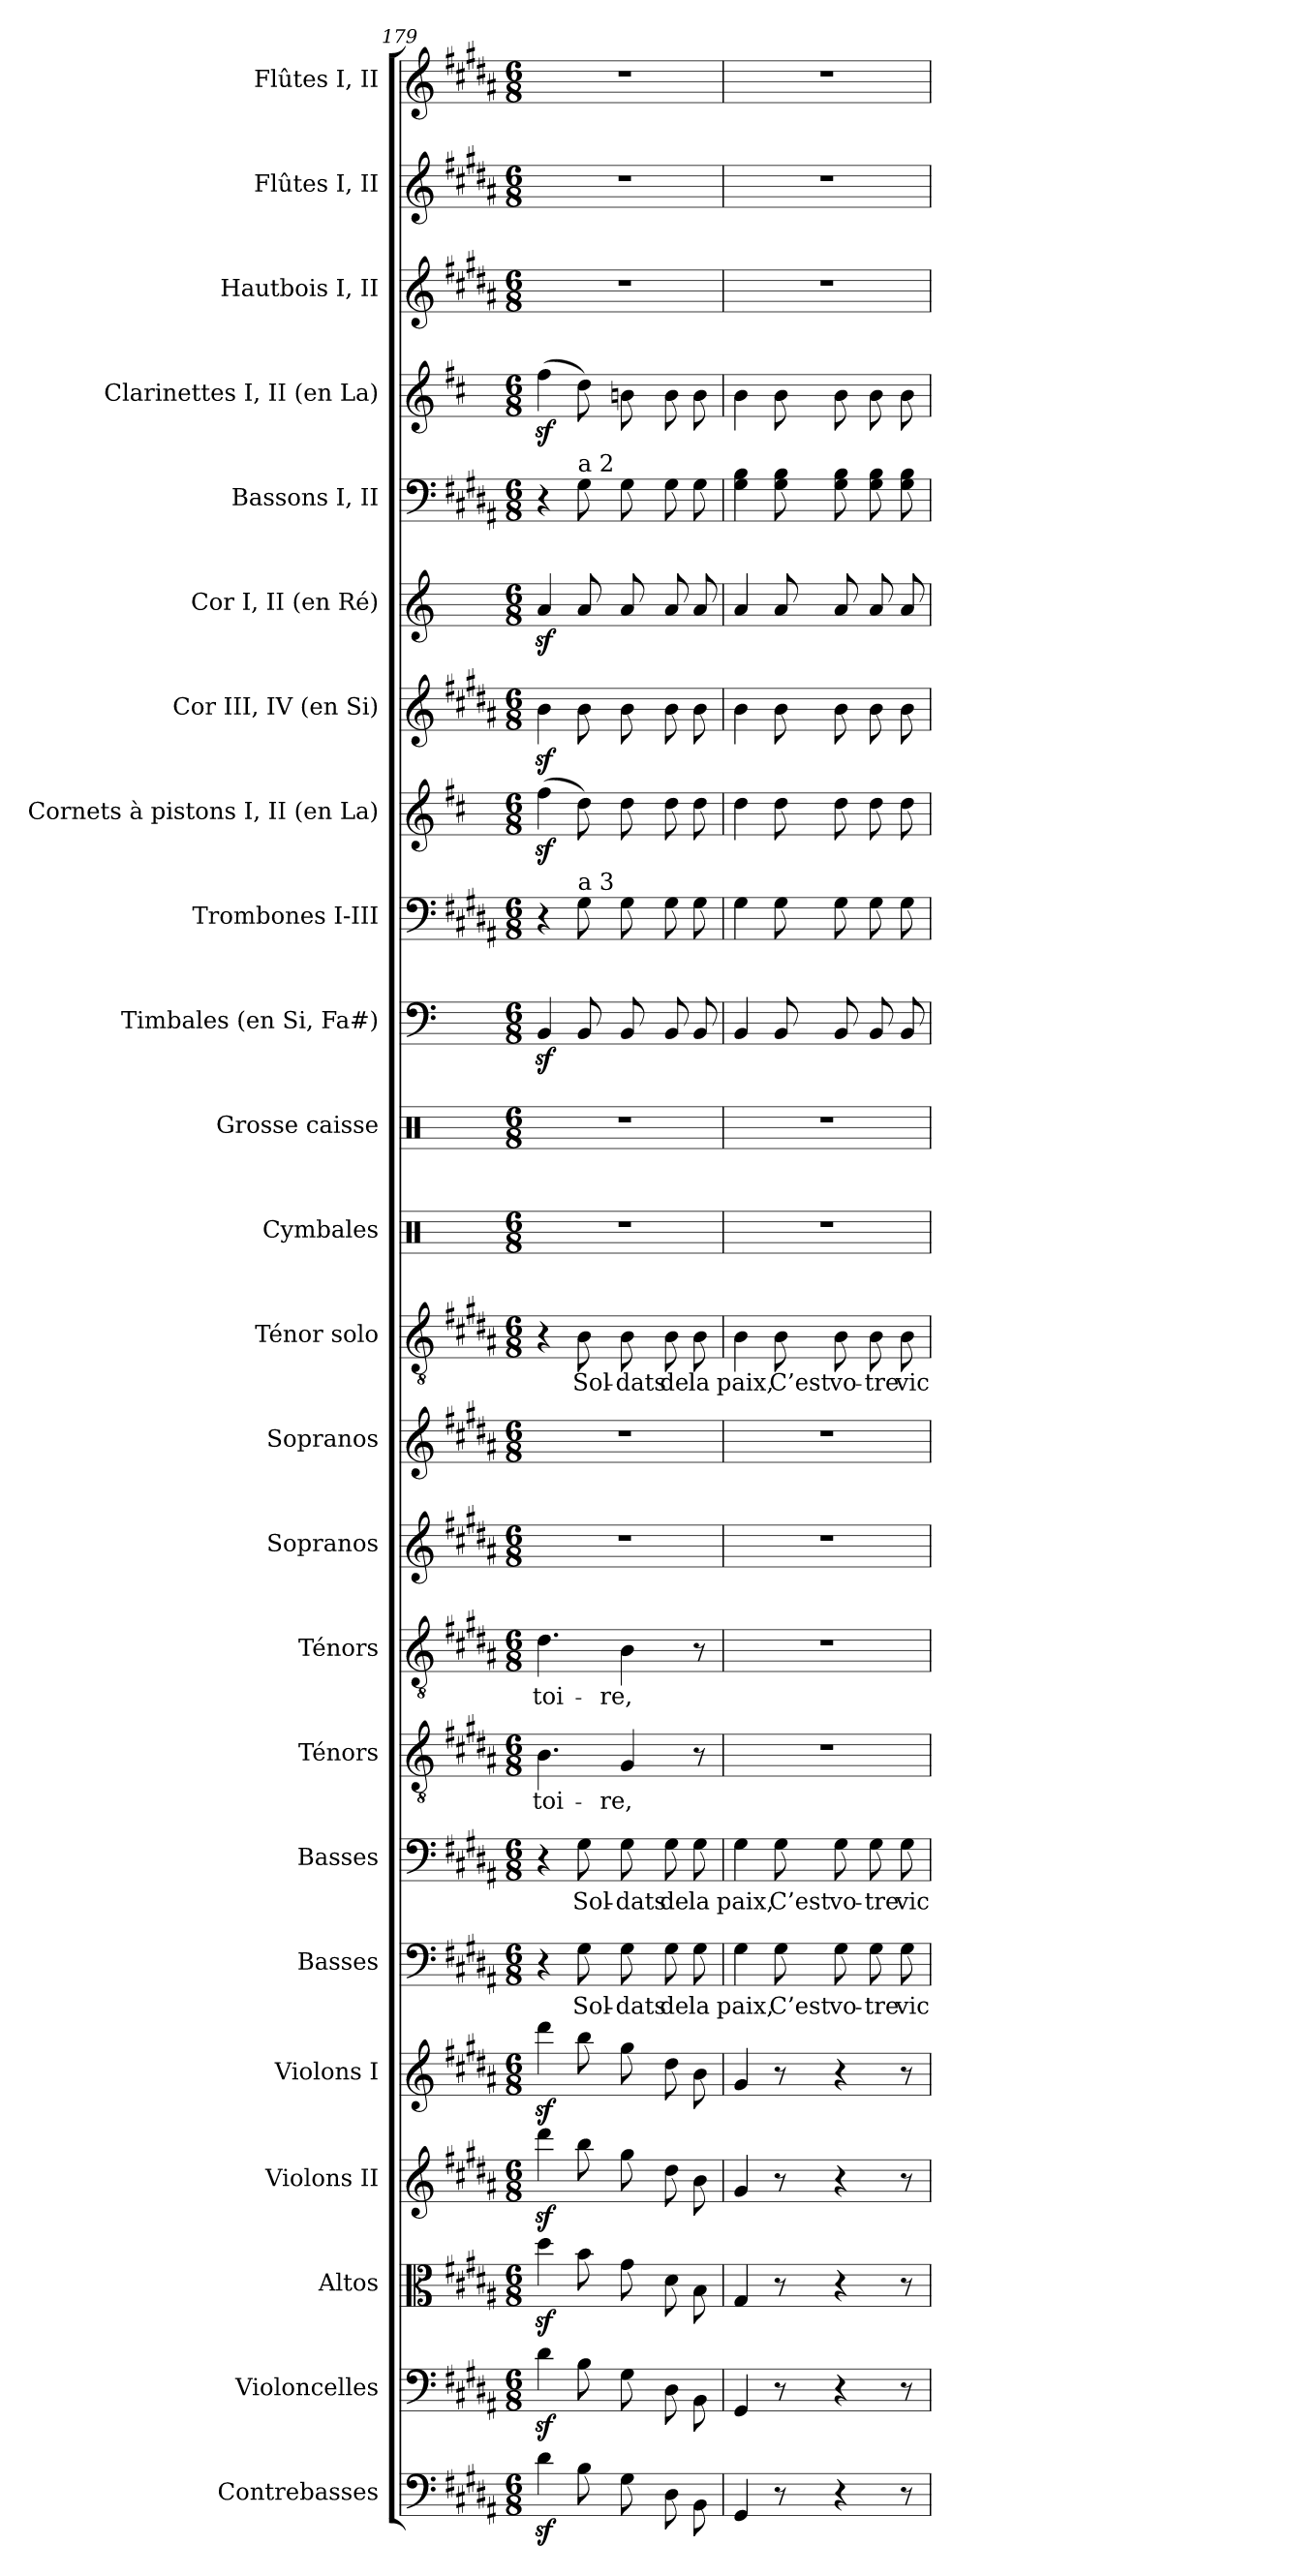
**kern	**kern	**kern	**kern	**kern	**kern	**text	**kern	**text	**kern	**text	**kern	**text	**kern	**kern	**kern	**text	**kern	**kern	**kern	**kern	**kern	**kern	**kern	**kern	**kern	**kern	**kern	**kern
*part24	*part23	*part22	*part21	*part20	*part19	*part19	*part18	*part18	*part17	*part17	*part16	*part16	*part15	*part14	*part13	*part13	*part12	*part11	*part10	*part9	*part8	*part7	*part6	*part5	*part4	*part3	*part2	*part1
*staff24	*staff23	*staff22	*staff21	*staff20	*staff19	*staff19	*staff18	*staff18	*staff17	*staff17	*staff16	*staff16	*staff15	*staff14	*staff13	*staff13	*staff12	*staff11	*staff10	*staff9	*staff8	*staff7	*staff6	*staff5	*staff4	*staff3	*staff2	*staff1
*I"Contrebasses	*I"Violoncelles	*I"Altos	*I"Violons II	*I"Violons I	*I"Basses	*	*I"Basses	*	*I"Ténors	*	*I"Ténors	*	*I"Sopranos	*I"Sopranos	*I"Ténor solo	*	*I"Cymbales	*I"Grosse caisse	*I"Timbales (en Si, Fa#)	*I"Trombones I-III	*I"Cornets à pistons I, II (en La)	*I"Cor III, IV (en Si)	*I"Cor I, II (en Ré)	*I"Bassons I, II	*I"Clarinettes I, II (en La)	*I"Hautbois I, II	*I"Flûtes I, II	*I"Flûtes I, II
*I'Cb.	*I'Vlles	*I'Altos	*I'Vns II	*I'Vns I	*I'Basses	*	*I'Basses	*	*I'Tén.	*	*I'Tén.	*	*I'Sopr.	*I'Sopr.	*I'Tén. solo	*	*I'Cym.	*I'G. c.	*I'Timb.	*I'Trb.	*I'C.à p. (La)	*I'Cor (Si)	*I'Cor (Ré)	*I'Bns	*I'Cl. (La)	*I'Hb.	*I'Fl.	*I'Fl.
*clefF4	*clefF4	*clefC3	*clefG2	*clefG2	*clefF4	*	*clefF4	*	*clefGv2	*	*clefGv2	*	*clefG2	*clefG2	*clefGv2	*	*clefX	*clefX	*clefF4	*clefF4	*clefG2	*clefG2	*clefG2	*clefF4	*clefG2	*clefG2	*clefG2	*clefG2
*ITrd7c12	*	*	*	*	*	*	*	*	*ITrd7c12	*	*ITrd7c12	*	*	*	*ITrd7c12	*	*	*	*	*	*ITrd2c3	*ITrd8c13	*ITrd6c10	*	*ITrd2c3	*	*	*
*k[f#c#g#d#a#]	*k[f#c#g#d#a#]	*k[f#c#g#d#a#]	*k[f#c#g#d#a#]	*k[f#c#g#d#a#]	*k[f#c#g#d#a#]	*	*k[f#c#g#d#a#]	*	*k[f#c#g#d#a#]	*	*k[f#c#g#d#a#]	*	*k[f#c#g#d#a#]	*k[f#c#g#d#a#]	*k[f#c#g#d#a#]	*	*k[]	*k[]	*k[]	*k[f#c#g#d#a#]	*k[f#c#g#d#a#]	*k[f#c#g#d#a#]	*k[f#c#]	*k[f#c#g#d#a#]	*k[f#c#g#d#a#]	*k[f#c#g#d#a#]	*k[f#c#g#d#a#]	*k[f#c#g#d#a#]
*B:	*B:	*B:	*B:	*B:	*B:	*	*B:	*	*B:	*	*B:	*	*B:	*B:	*B:	*	*C:	*C:	*C:	*B:	*B:	*B:	*D:	*B:	*B:	*B:	*B:	*B:
*M6/8	*M6/8	*M6/8	*M6/8	*M6/8	*M6/8	*	*M6/8	*	*M6/8	*	*M6/8	*	*M6/8	*M6/8	*M6/8	*	*M6/8	*M6/8	*M6/8	*M6/8	*M6/8	*M6/8	*M6/8	*M6/8	*M6/8	*M6/8	*M6/8	*M6/8
=179	=179	=179	=179	=179	=179	=179	=179	=179	=179	=179	=179	=179	=179	=179	=179	=179	=179	=179	=179	=179	=179	=179	=179	=179	=179	=179	=179	=179
!	!	!	!	!	!	!	!	!	!	!LO:LY:b:color=#000000	!	!	!	!	!	!	!	!	!	!	!	!	!	!	!	!	!	!
!	!	!	!	!	!	!	!	!	!	!	!	!LO:LY:b:color=#000000	!LO:N:vis=1	!LO:N:vis=1	!	!	!LO:N:vis=1	!LO:N:vis=1	!	!	!	!	!	!	!	!LO:N:vis=1	!LO:N:vis=1	!LO:N:vis=1
4D#zi\	4d#zi\	4dd#zi\	4ddd#zi\	4ddd#zi\	4r	.	4r	.	4.BBi\	-toi-	4.D#i\	-toi-	2.r	2.r	4r	.	2.r	2.r	4BBzi/	4r	(4dd#zi\	4Bzi\	4Bzi/	4r	(4dd#zi\	2.r	2.r	2.r
!	!	!	!	!	!	!LO:LY:b:color=#000000	!	!	!	!	!	!	!	!	!	!	!	!	!	!	!	!	!	!	!	!	!	!
!	!	!	!	!	!	!	!	!LO:LY:b:color=#000000	!	!	!	!	!	!	!	!	!	!	!	!	!	!	!	!	!	!	!	!
!	!	!	!	!	!	!	!	!	!	!	!	!	!	!	!	!	!	!	!	!	!	!	!	!LO:TX:a:t=a 2	!	!	!	!
!	!	!	!	!	!	!	!	!	!	!	!	!	!	!	!	!	!	!	!	!LO:TX:a:t=a 3	!	!	!	!	!	!	!	!
!	!	!	!	!	!	!	!	!	!	!	!	!	!	!	!	!LO:LY:b:color=#000000	!	!	!	!	!	!	!	!	!	!	!	!
8BBi\	8Bi\	8bi\	8bbi\	8bbi\	8G#i\	Sol-	8G#i\	Sol-	.	.	.	.	.	.	8BBi\	Sol-	.	.	8BBi/	8G#i\	8bi\)	8Bi\	8Bi/	8G#i\	8bi\)	.	.	.
!	!	!	!	!	!	!LO:LY:b:color=#000000	!	!	!	!	!	!	!	!	!	!	!	!	!	!	!	!	!	!	!	!	!	!
!	!	!	!	!	!	!	!	!LO:LY:b:color=#000000	!	!	!	!	!	!	!	!	!	!	!	!	!	!	!	!	!	!	!	!
!	!	!	!	!	!	!	!	!	!	!LO:LY:b:color=#000000	!	!	!	!	!	!	!	!	!	!	!	!	!	!	!	!	!	!
!	!	!	!	!	!	!	!	!	!	!	!	!LO:LY:b:color=#000000	!	!	!	!	!	!	!	!	!	!	!	!	!	!	!	!
!	!	!	!	!	!	!	!	!	!	!	!	!	!	!	!	!LO:LY:b:color=#000000	!	!	!	!	!	!	!	!	!	!	!	!
8GG#i\	8G#i\	8g#i\	8gg#i\	8gg#i\	8G#i\	-dats	8G#i\	-dats	4GG#i/	-re,	4BBi\	-re,	.	.	8BBi\	-dats	.	.	8BBi/	8G#i\	8bi\	8Bi\	8Bi/	8G#i\	8g#Xi\	.	.	.
!	!	!	!	!	!	!LO:LY:b:color=#000000	!	!	!	!	!	!	!	!	!	!	!	!	!	!	!	!	!	!	!	!	!	!
!	!	!	!	!	!	!	!	!LO:LY:b:color=#000000	!	!	!	!	!	!	!	!	!	!	!	!	!	!	!	!	!	!	!	!
!	!	!	!	!	!	!	!	!	!	!	!	!	!	!	!	!LO:LY:b:color=#000000	!	!	!	!	!	!	!	!	!	!	!	!
8DD#i\	8D#i\	8d#i\	8dd#i\	8dd#i\	8G#i\	de	8G#i\	de	.	.	.	.	.	.	8BBi\	de	.	.	8BBi/	8G#i\	8bi\	8Bi\	8Bi/	8G#i\	8g#i\	.	.	.
!	!	!	!	!	!	!LO:LY:b:color=#000000	!	!	!	!	!	!	!	!	!	!	!	!	!	!	!	!	!	!	!	!	!	!
!	!	!	!	!	!	!	!	!LO:LY:b:color=#000000	!	!	!	!	!	!	!	!	!	!	!	!	!	!	!	!	!	!	!	!
!	!	!	!	!	!	!	!	!	!	!	!	!	!	!	!	!LO:LY:b:color=#000000	!	!	!	!	!	!	!	!	!	!	!	!
8BBBi\	8BBi\	8Bi\	8bi\	8bi\	8G#i\	la	8G#i\	la	8r	.	8r	.	.	.	8BBi\	la	.	.	8BBi/	8G#i\	8bi\	8Bi\	8Bi/	8G#i\	8g#i\	.	.	.
=180	=180	=180	=180	=180	=180	=180	=180	=180	=180	=180	=180	=180	=180	=180	=180	=180	=180	=180	=180	=180	=180	=180	=180	=180	=180	=180	=180	=180
!	!	!	!	!	!	!LO:LY:b:color=#000000	!	!	!	!	!	!	!	!	!	!	!	!	!	!	!	!	!	!	!	!	!	!
!	!	!	!	!	!	!	!	!LO:LY:b:color=#000000	!LO:N:vis=1	!	!LO:N:vis=1	!	!LO:N:vis=1	!LO:N:vis=1	!	!	!	!	!	!	!	!	!	!	!	!	!	!
!	!	!	!	!	!	!	!	!	!	!	!	!	!	!	!	!LO:LY:b:color=#000000	!LO:N:vis=1	!LO:N:vis=1	!	!	!	!	!	!	!	!LO:N:vis=1	!LO:N:vis=1	!LO:N:vis=1
4GGG#i/	4GG#i/	4G#i/	4g#i/	4g#i/	4G#i\	paix,	4G#i\	paix,	2.r	.	2.r	.	2.r	2.r	4BBi\	paix,	2.r	2.r	4BBi/	4G#i\	4bi\	4Bi\	4Bi/	4G#i\ 4Bi	4g#i\	2.r	2.r	2.r
!	!	!	!	!	!	!LO:LY:b:color=#000000	!	!	!	!	!	!	!	!	!	!	!	!	!	!	!	!	!	!	!	!	!	!
!	!	!	!	!	!	!	!	!LO:LY:b:color=#000000	!	!	!	!	!	!	!	!	!	!	!	!	!	!	!	!	!	!	!	!
!	!	!	!	!	!	!	!	!	!	!	!	!	!	!	!	!LO:LY:b:color=#000000	!	!	!	!	!	!	!	!	!	!	!	!
8r	8r	8r	8r	8r	8G#i\	C’est	8G#i\	C’est	.	.	.	.	.	.	8BBi\	C’est	.	.	8BBi/	8G#i\	8bi\	8Bi\	8Bi/	8G#i\ 8Bi	8g#i\	.	.	.
!	!	!	!	!	!	!LO:LY:b:color=#000000	!	!	!	!	!	!	!	!	!	!	!	!	!	!	!	!	!	!	!	!	!	!
!	!	!	!	!	!	!	!	!LO:LY:b:color=#000000	!	!	!	!	!	!	!	!	!	!	!	!	!	!	!	!	!	!	!	!
!	!	!	!	!	!	!	!	!	!	!	!	!	!	!	!	!LO:LY:b:color=#000000	!	!	!	!	!	!	!	!	!	!	!	!
4r	4r	4r	4r	4r	8G#i\	vo-	8G#i\	vo-	.	.	.	.	.	.	8BBi\	vo-	.	.	8BBi/	8G#i\	8bi\	8Bi\	8Bi/	8G#i\ 8Bi	8g#i\	.	.	.
!	!	!	!	!	!	!LO:LY:b:color=#000000	!	!	!	!	!	!	!	!	!	!	!	!	!	!	!	!	!	!	!	!	!	!
!	!	!	!	!	!	!	!	!LO:LY:b:color=#000000	!	!	!	!	!	!	!	!	!	!	!	!	!	!	!	!	!	!	!	!
!	!	!	!	!	!	!	!	!	!	!	!	!	!	!	!	!LO:LY:b:color=#000000	!	!	!	!	!	!	!	!	!	!	!	!
.	.	.	.	.	8G#i\	-tre	8G#i\	-tre	.	.	.	.	.	.	8BBi\	-tre	.	.	8BBi/	8G#i\	8bi\	8Bi\	8Bi/	8G#i\ 8Bi	8g#i\	.	.	.
!	!	!	!	!	!	!LO:LY:b:color=#000000	!	!	!	!	!	!	!	!	!	!	!	!	!	!	!	!	!	!	!	!	!	!
!	!	!	!	!	!	!	!	!LO:LY:b:color=#000000	!	!	!	!	!	!	!	!	!	!	!	!	!	!	!	!	!	!	!	!
!	!	!	!	!	!	!	!	!	!	!	!	!	!	!	!	!LO:LY:b:color=#000000	!	!	!	!	!	!	!	!	!	!	!	!
8r	8r	8r	8r	8r	8G#i\	vic-	8G#i\	vic-	.	.	.	.	.	.	8BBi\	vic-	.	.	8BBi/	8G#i\	8bi\	8Bi\	8Bi/	8G#i\ 8Bi	8g#i\	.	.	.
=	=	=	=	=	=	=	=	=	=	=	=	=	=	=	=	=	=	=	=	=	=	=	=	=	=	=	=	=
*-	*-	*-	*-	*-	*-	*-	*-	*-	*-	*-	*-	*-	*-	*-	*-	*-	*-	*-	*-	*-	*-	*-	*-	*-	*-	*-	*-	*-
